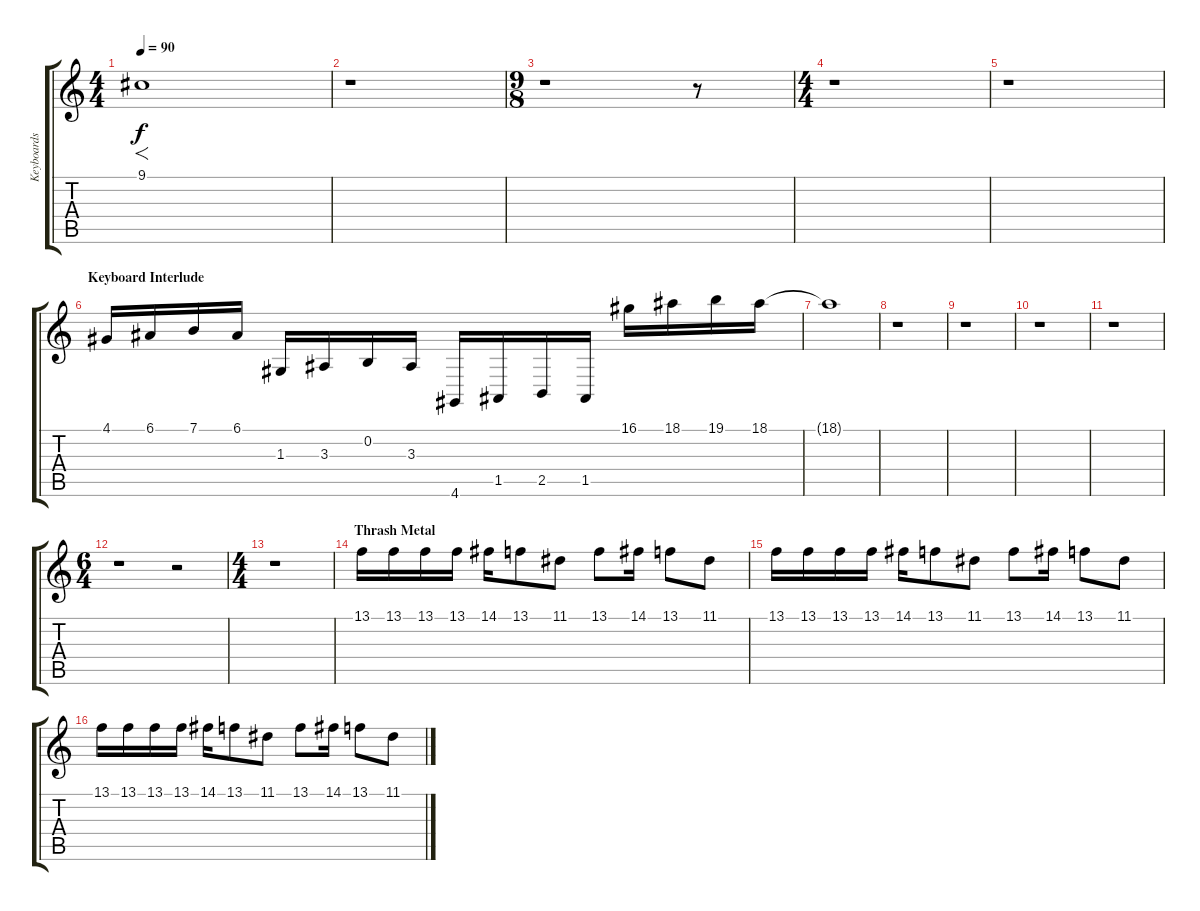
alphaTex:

\track ("Keyboards" "Keyboards") {instrument stringensemble1}
\staff {score tabs}
\tuning (E4 B3 G3 D3 A2 E2) {hide}
\ts (4 4)
\tempo 90
\clef g2
\ks c
9.1.1{f dy f} |
r.1 |
\ts (9 8)
r.1 r.8 |
\ts (4 4)
r.1 |
r.1 |
\section ("" "Keyboard Interlude")
4.1.16{volume 16 instrument orchestrahit} 6.1.16 7.1.16 6.1.16 1.3.16{instrument sopranosax} 3.3.16 0.2.16 3.3.16 4.6.16{instrument shamisen} 1.5.16 2.5.16 1.5.16 16.1.16{instrument tubularbells} 18.1.16 19.1.16 18.1.16 |
18.1{t}.1 |
r.1 |
r.1 |
r.1 |
r.1 |
\ts (6 4)
r.1 r.2 |
\ts (4 4)
r.1 |
\section ("" "Thrash Metal")
13.1.16{volume 10 instrument tubularbells} 13.1.16 13.1.16 13.1.16 14.1.16 13.1.8 11.1.8 13.1.8 14.1.16 13.1.8 11.1.8 |
13.1.16 13.1.16 13.1.16 13.1.16 14.1.16 13.1.8 11.1.8 13.1.8 14.1.16 13.1.8 11.1.8 |
13.1.16 13.1.16 13.1.16 13.1.16 14.1.16 13.1.8 11.1.8 13.1.8 14.1.16 13.1.8 11.1.8
